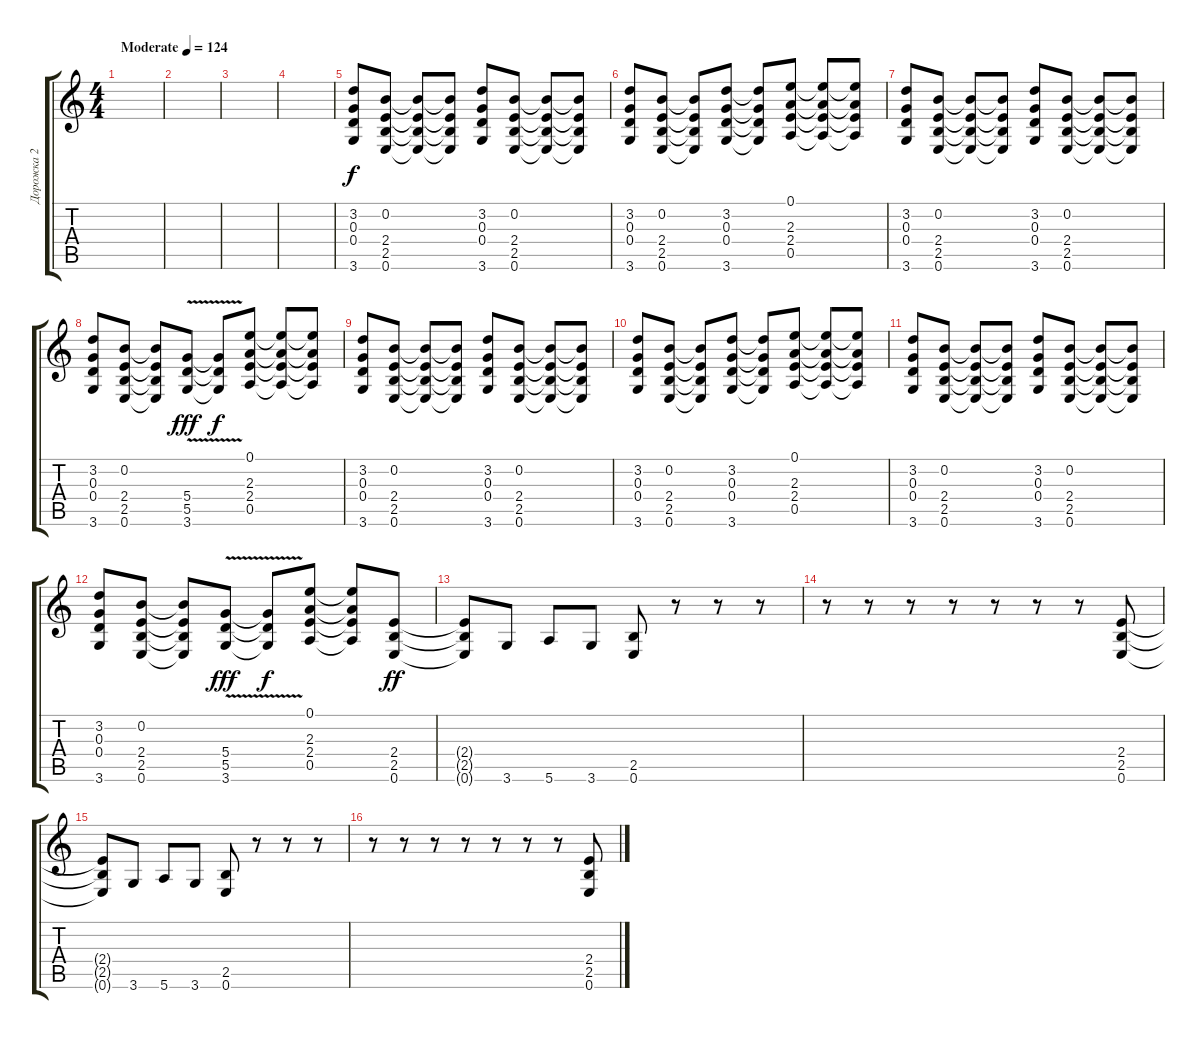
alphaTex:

\track ("Дорожка 2" "Дорожка 2") {instrument overdrivenguitar}
\staff {score tabs}
\tuning (E4 B3 G3 D3 A2 E2) {hide}
\ts (4 4)
\tempo (124 "Moderate")
\clef g2
\ks c
|
|
|
|
(3.2 0.3 0.4 3.6).8 (0.2 2.4 2.5 0.6).8 (0.2{t} 2.4{t} 2.5{t} 0.6{t}).8 (0.2{t} 2.4{t} 2.5{t} 0.6{t}).8 (3.2 0.3 0.4 3.6).8 (0.2 2.4 2.5 0.6).8 (0.2{t} 2.4{t} 2.5{t} 0.6{t}).8 (0.2{t} 2.4{t} 2.5{t} 0.6{t}).8 |
(3.2 0.3 0.4 3.6).8 (0.2 2.4 2.5 0.6).8 (0.2{t} 2.4{t} 2.5{t} 0.6{t}).8 (3.2 0.3 0.4 3.6).8 (3.2{t} 0.3{t} 0.4{t} 3.6{t}).8 (0.1 2.3 2.4 0.5).8 (0.1{t} 2.3{t} 2.4{t} 0.5{t}).8 (0.1{t} 2.3{t} 2.4{t} 0.5{t}).8 |
(3.2 0.3 0.4 3.6).8 (0.2 2.4 2.5 0.6).8 (0.2{t} 2.4{t} 2.5{t} 0.6{t}).8 (0.2{t} 2.4{t} 2.5{t} 0.6{t}).8 (3.2 0.3 0.4 3.6).8 (0.2 2.4 2.5 0.6).8 (0.2{t} 2.4{t} 2.5{t} 0.6{t}).8 (0.2{t} 2.4{t} 2.5{t} 0.6{t}).8 |
(3.2 0.3 0.4 3.6).8 (0.2 2.4 2.5 0.6).8 (0.2{t} 2.4{t} 2.5{t} 0.6{t}).8 (5.4{v} 5.5{v} 3.6{v}).8{dy fff} (5.4{t} 5.5{t} 3.6{t}).8{dy f} (0.1 2.3 2.4 0.5).8 (0.1{t} 2.3{t} 2.4{t} 0.5{t}).8 (0.1{t} 2.3{t} 2.4{t} 0.5{t}).8 |
(3.2 0.3 0.4 3.6).8 (0.2 2.4 2.5 0.6).8 (0.2{t} 2.4{t} 2.5{t} 0.6{t}).8 (0.2{t} 2.4{t} 2.5{t} 0.6{t}).8 (3.2 0.3 0.4 3.6).8 (0.2 2.4 2.5 0.6).8 (0.2{t} 2.4{t} 2.5{t} 0.6{t}).8 (0.2{t} 2.4{t} 2.5{t} 0.6{t}).8 |
(3.2 0.3 0.4 3.6).8 (0.2 2.4 2.5 0.6).8 (0.2{t} 2.4{t} 2.5{t} 0.6{t}).8 (3.2 0.3 0.4 3.6).8 (3.2{t} 0.3{t} 0.4{t} 3.6{t}).8 (0.1 2.3 2.4 0.5).8 (0.1{t} 2.3{t} 2.4{t} 0.5{t}).8 (0.1{t} 2.3{t} 2.4{t} 0.5{t}).8 |
(3.2 0.3 0.4 3.6).8 (0.2 2.4 2.5 0.6).8 (0.2{t} 2.4{t} 2.5{t} 0.6{t}).8 (0.2{t} 2.4{t} 2.5{t} 0.6{t}).8 (3.2 0.3 0.4 3.6).8 (0.2 2.4 2.5 0.6).8 (0.2{t} 2.4{t} 2.5{t} 0.6{t}).8 (0.2{t} 2.4{t} 2.5{t} 0.6{t}).8 |
(3.2 0.3 0.4 3.6).8 (0.2 2.4 2.5 0.6).8 (0.2{t} 2.4{t} 2.5{t} 0.6{t}).8 (5.4{v} 5.5{v} 3.6{v}).8{dy fff} (5.4{t} 5.5{t} 3.6{t}).8{dy f} (0.1 2.3 2.4 0.5).8 (0.1{t} 2.3{t} 2.4{t} 0.5{t}).8 (2.4 2.5 0.6).8{dy ff} |
(2.4{t} 2.5{t} 0.6{t}).8 3.6.8 5.6.8 3.6.8 (2.5 0.6).8 r.8 r.8 r.8 |
r.8 r.8 r.8 r.8 r.8 r.8 r.8 (2.4 2.5 0.6).8 |
(2.4{t} 2.5{t} 0.6{t}).8 3.6.8 5.6.8 3.6.8 (2.5 0.6).8 r.8 r.8 r.8 |
r.8 r.8 r.8 r.8 r.8 r.8 r.8 (2.4 2.5 0.6).8
